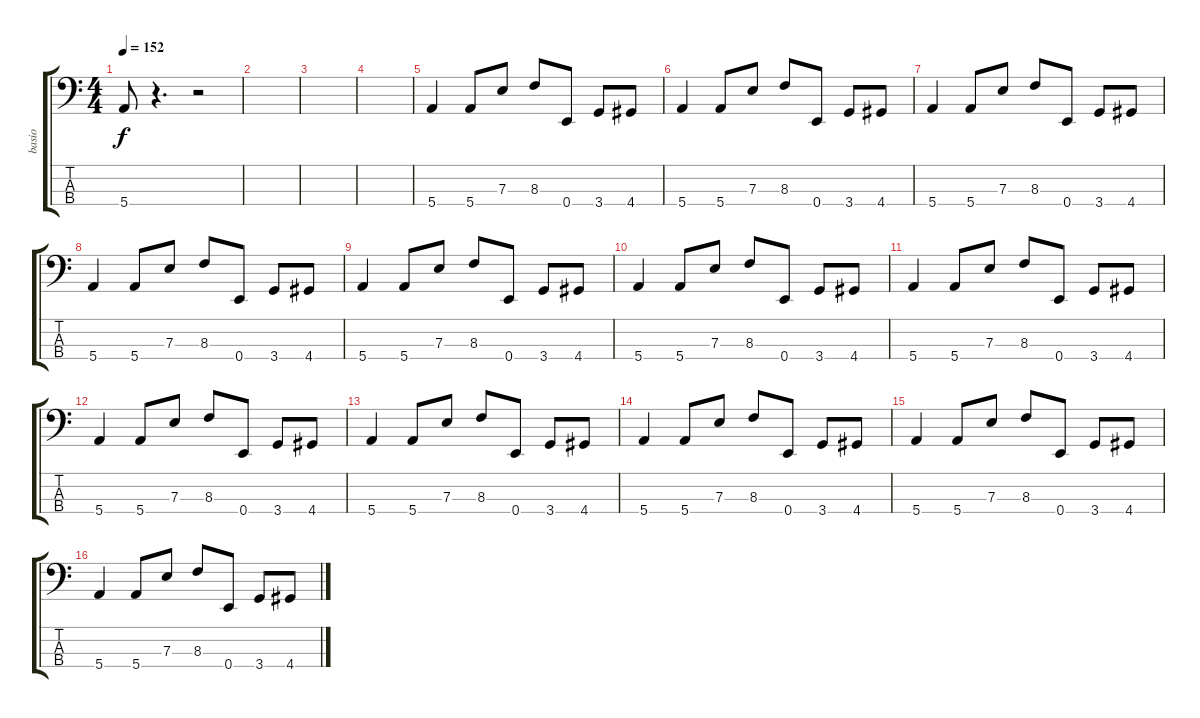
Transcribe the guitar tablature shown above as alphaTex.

\track ("basio" "basio") {instrument electricbassfinger}
\staff {score tabs}
\tuning (G2 D2 A1 E1) {hide}
\ts (4 4)
\tempo 152
\clef f4
\ks c
5.4.8{dy f} r.4{d} r.2 |
|
|
|
5.4.4 5.4.8 7.3.8 8.3.8 0.4.8 3.4.8 4.4.8 |
5.4.4 5.4.8 7.3.8 8.3.8 0.4.8 3.4.8 4.4.8 |
5.4.4 5.4.8 7.3.8 8.3.8 0.4.8 3.4.8 4.4.8 |
5.4.4 5.4.8 7.3.8 8.3.8 0.4.8 3.4.8 4.4.8 |
5.4.4 5.4.8 7.3.8 8.3.8 0.4.8 3.4.8 4.4.8 |
5.4.4 5.4.8 7.3.8 8.3.8 0.4.8 3.4.8 4.4.8 |
5.4.4 5.4.8 7.3.8 8.3.8 0.4.8 3.4.8 4.4.8 |
5.4.4 5.4.8 7.3.8 8.3.8 0.4.8 3.4.8 4.4.8 |
5.4.4 5.4.8 7.3.8 8.3.8 0.4.8 3.4.8 4.4.8 |
5.4.4 5.4.8 7.3.8 8.3.8 0.4.8 3.4.8 4.4.8 |
5.4.4 5.4.8 7.3.8 8.3.8 0.4.8 3.4.8 4.4.8 |
5.4.4 5.4.8 7.3.8 8.3.8 0.4.8 3.4.8 4.4.8
